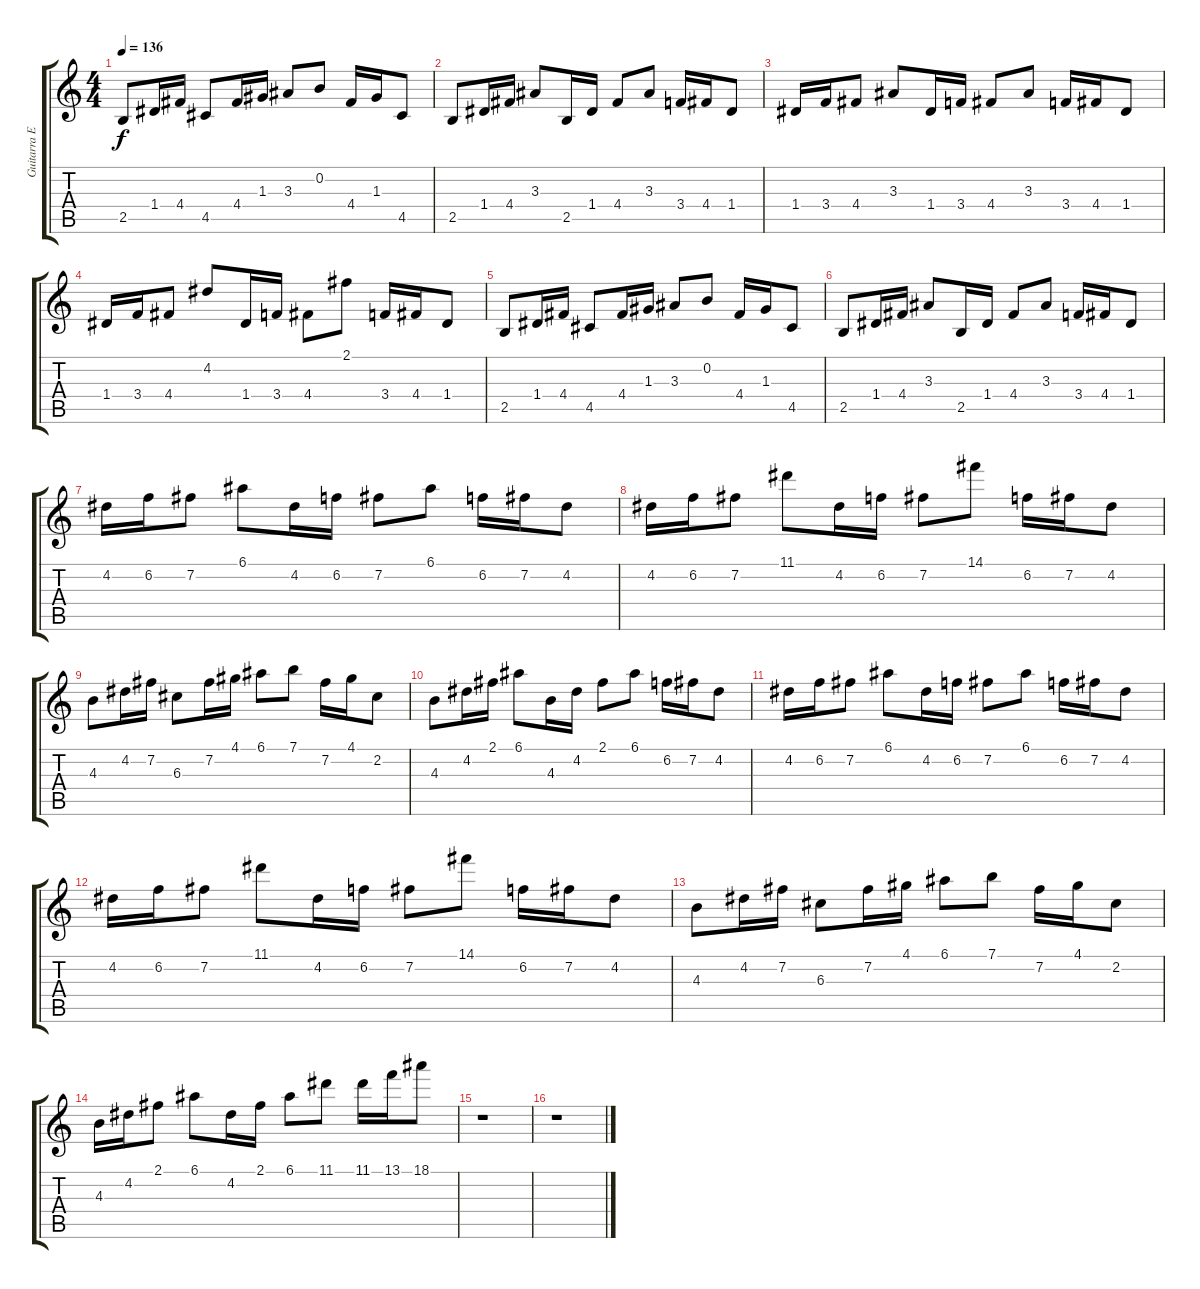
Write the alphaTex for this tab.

\track ("Guitarra Electrica Lead" "Guitarra E") {instrument distortionguitar}
\staff {score tabs}
\tuning (E4 B3 G3 D3 A2 E2) {hide}
\ts (4 4)
\tempo 136
\clef g2
\ks c
2.5.8{dy f} 1.4.16 4.4.16 4.5.8 4.4.16 1.3.16 3.3.8 0.2.8 4.4.16 1.3.16 4.5.8 |
2.5.8 1.4.16 4.4.16 3.3.8 2.5.16 1.4.16 4.4.8 3.3.8 3.4.16 4.4.16 1.4.8 |
1.4.16 3.4.16 4.4.8 3.3.8 1.4.16 3.4.16 4.4.8 3.3.8 3.4.16 4.4.16 1.4.8 |
1.4.16 3.4.16 4.4.8 4.2.8 1.4.16 3.4.16 4.4.8 2.1.8 3.4.16 4.4.16 1.4.8 |
2.5.8 1.4.16 4.4.16 4.5.8 4.4.16 1.3.16 3.3.8 0.2.8 4.4.16 1.3.16 4.5.8 |
2.5.8 1.4.16 4.4.16 3.3.8 2.5.16 1.4.16 4.4.8 3.3.8 3.4.16 4.4.16 1.4.8 |
4.2.16 6.2.16 7.2.8 6.1.8 4.2.16 6.2.16 7.2.8 6.1.8 6.2.16 7.2.16 4.2.8 |
4.2.16 6.2.16 7.2.8 11.1.8 4.2.16 6.2.16 7.2.8 14.1.8 6.2.16 7.2.16 4.2.8 |
4.3.8 4.2.16 7.2.16 6.3.8 7.2.16 4.1.16 6.1.8 7.1.8 7.2.16 4.1.16 2.2.8 |
4.3.8 4.2.16 2.1.16 6.1.8 4.3.16 4.2.16 2.1.8 6.1.8 6.2.16 7.2.16 4.2.8 |
4.2.16 6.2.16 7.2.8 6.1.8 4.2.16 6.2.16 7.2.8 6.1.8 6.2.16 7.2.16 4.2.8 |
4.2.16 6.2.16 7.2.8 11.1.8 4.2.16 6.2.16 7.2.8 14.1.8 6.2.16 7.2.16 4.2.8 |
4.3.8 4.2.16 7.2.16 6.3.8 7.2.16 4.1.16 6.1.8 7.1.8 7.2.16 4.1.16 2.2.8 |
4.3.16 4.2.16 2.1.8 6.1.8 4.2.16 2.1.16 6.1.8 11.1.8 11.1.16 13.1.16 18.1.8 |
r.1 |
r.1
